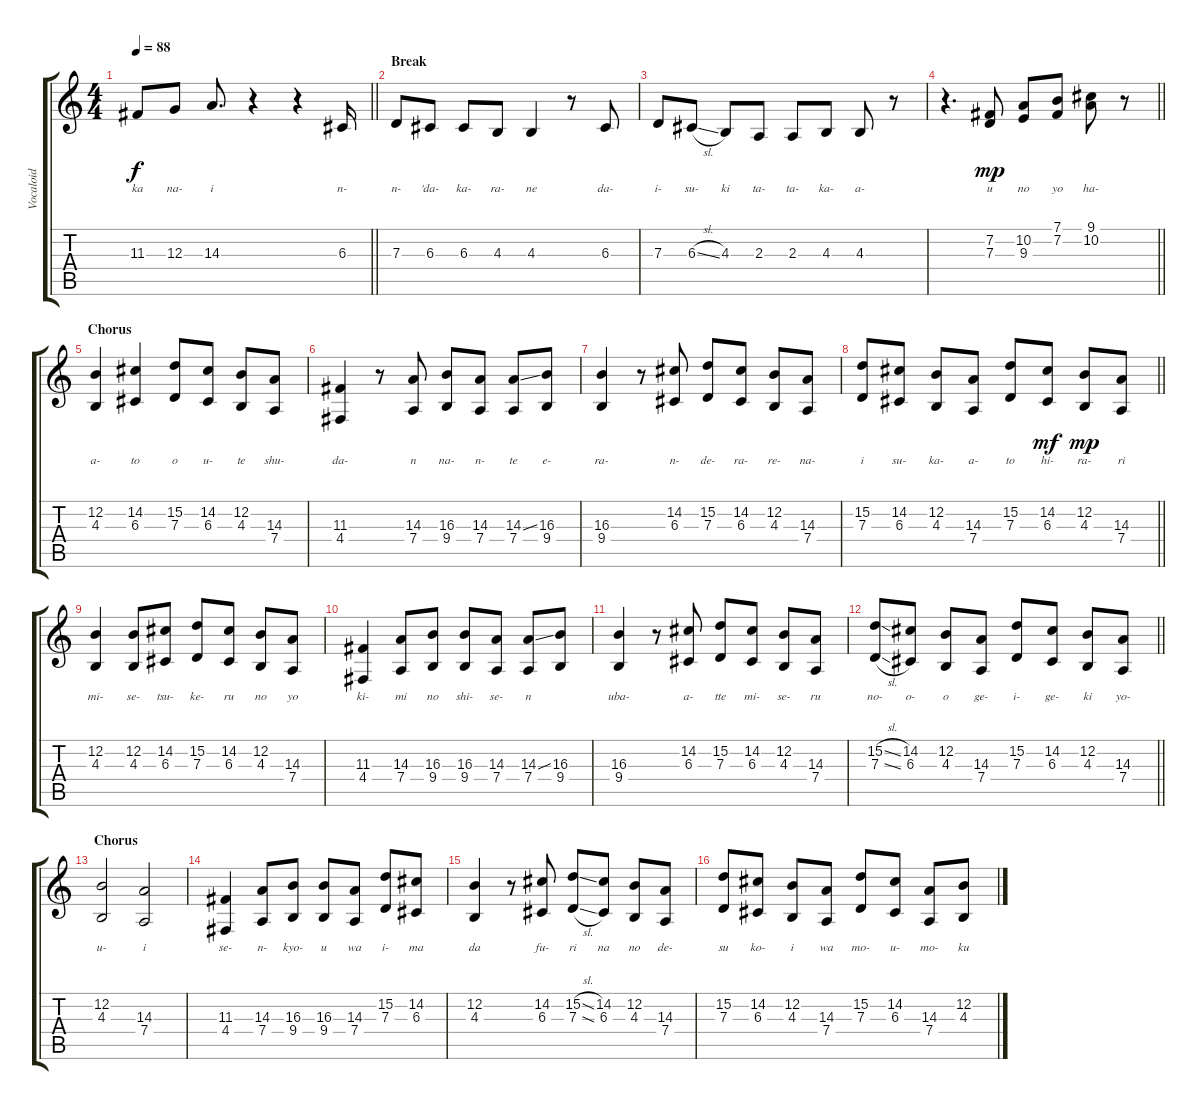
\track ("Vocaloid" "Vocaloid") {instrument viola}
\staff {score tabs}
\tuning (E4 B3 G3 D3 A2 E2) {hide}
\ts (4 4)
\tempo 88
\clef g2
\barLineRight lightlight
\ks c
11.3.8{lyrics (0 "ka") lyrics (1 "") lyrics (2 "") lyrics (3 "") lyrics (4 "") dy f} 12.3.8{lyrics (0 "na-") lyrics (1 "") lyrics (2 "") lyrics (3 "") lyrics (4 "")} 14.3.8{d lyrics (0 "i") lyrics (1 "") lyrics (2 "") lyrics (3 "") lyrics (4 "")} r.4 r.4 6.3.16{lyrics (0 "n-") lyrics (1 "") lyrics (2 "") lyrics (3 "") lyrics (4 "")} |
\section ("" "Break")
7.3.8{lyrics (0 "n-") lyrics (1 "") lyrics (2 "") lyrics (3 "") lyrics (4 "")} 6.3.8{lyrics (0 "'da-") lyrics (1 "") lyrics (2 "") lyrics (3 "") lyrics (4 "")} 6.3.8{lyrics (0 "ka-") lyrics (1 "") lyrics (2 "") lyrics (3 "") lyrics (4 "")} 4.3.8{lyrics (0 "ra-") lyrics (1 "") lyrics (2 "") lyrics (3 "") lyrics (4 "")} 4.3.4{lyrics (0 "ne") lyrics (1 "") lyrics (2 "") lyrics (3 "") lyrics (4 "")} r.8 6.3.8{lyrics (0 "da-") lyrics (1 "") lyrics (2 "") lyrics (3 "") lyrics (4 "")} |
7.3.8{lyrics (0 "i-") lyrics (1 "") lyrics (2 "") lyrics (3 "") lyrics (4 "")} 6.3{sl}.8{lyrics (0 "su-") lyrics (1 "") lyrics (2 "") lyrics (3 "") lyrics (4 "")} 4.3.8{lyrics (0 "ki") lyrics (1 "") lyrics (2 "") lyrics (3 "") lyrics (4 "")} 2.3.8{lyrics (0 "ta-") lyrics (1 "") lyrics (2 "") lyrics (3 "") lyrics (4 "")} 2.3.8{lyrics (0 "ta-") lyrics (1 "") lyrics (2 "") lyrics (3 "") lyrics (4 "")} 4.3.8{lyrics (0 "ka-") lyrics (1 "") lyrics (2 "") lyrics (3 "") lyrics (4 "")} 4.3.8{lyrics (0 "a-") lyrics (1 "") lyrics (2 "") lyrics (3 "") lyrics (4 "")} r.8 |
\barLineRight lightlight
r.4{d} (7.2 7.3).8{lyrics (0 "u") lyrics (1 "") lyrics (2 "") lyrics (3 "") lyrics (4 "") dy mp} (10.2 9.3).8{lyrics (0 "no") lyrics (1 "") lyrics (2 "") lyrics (3 "") lyrics (4 "")} (7.1 7.2).8{lyrics (0 "yo") lyrics (1 "") lyrics (2 "") lyrics (3 "") lyrics (4 "")} (9.1 10.2).8{lyrics (0 "ha-") lyrics (1 "") lyrics (2 "") lyrics (3 "") lyrics (4 "")} r.8 |
\section ("" "Chorus")
(12.2 4.3).4{lyrics (0 "a-") lyrics (1 "") lyrics (2 "") lyrics (3 "") lyrics (4 "")} (14.2 6.3).4{lyrics (0 "to") lyrics (1 "") lyrics (2 "") lyrics (3 "") lyrics (4 "")} (15.2 7.3).8{lyrics (0 "o") lyrics (1 "") lyrics (2 "") lyrics (3 "") lyrics (4 "")} (14.2 6.3).8{lyrics (0 "u-") lyrics (1 "") lyrics (2 "") lyrics (3 "") lyrics (4 "")} (12.2 4.3).8{lyrics (0 "te") lyrics (1 "") lyrics (2 "") lyrics (3 "") lyrics (4 "")} (14.3 7.4).8{lyrics (0 "shu-") lyrics (1 "") lyrics (2 "") lyrics (3 "") lyrics (4 "")} |
(11.3 4.4).4{lyrics (0 "da-") lyrics (1 "") lyrics (2 "") lyrics (3 "") lyrics (4 "")} r.8 (14.3 7.4).8{lyrics (0 "n") lyrics (1 "") lyrics (2 "") lyrics (3 "") lyrics (4 "")} (16.3 9.4).8{lyrics (0 "na-") lyrics (1 "") lyrics (2 "") lyrics (3 "") lyrics (4 "")} (14.3 7.4).8{lyrics (0 "n-") lyrics (1 "") lyrics (2 "") lyrics (3 "") lyrics (4 "")} (14.3{ss} 7.4).8{lyrics (0 "te") lyrics (1 "") lyrics (2 "") lyrics (3 "") lyrics (4 "")} (16.3 9.4).8{lyrics (0 "e-") lyrics (1 "") lyrics (2 "") lyrics (3 "") lyrics (4 "")} |
(16.3 9.4).4{lyrics (0 "ra-") lyrics (1 "") lyrics (2 "") lyrics (3 "") lyrics (4 "")} r.8 (14.2 6.3).8{lyrics (0 "n-") lyrics (1 "") lyrics (2 "") lyrics (3 "") lyrics (4 "")} (15.2 7.3).8{lyrics (0 "de-") lyrics (1 "") lyrics (2 "") lyrics (3 "") lyrics (4 "")} (14.2 6.3).8{lyrics (0 "ra-") lyrics (1 "") lyrics (2 "") lyrics (3 "") lyrics (4 "")} (12.2 4.3).8{lyrics (0 "re-") lyrics (1 "") lyrics (2 "") lyrics (3 "") lyrics (4 "")} (14.3 7.4).8{lyrics (0 "na-") lyrics (1 "") lyrics (2 "") lyrics (3 "") lyrics (4 "")} |
\barLineRight lightlight
(15.2 7.3).8{lyrics (0 "i") lyrics (1 "") lyrics (2 "") lyrics (3 "") lyrics (4 "")} (14.2 6.3).8{lyrics (0 "su-") lyrics (1 "") lyrics (2 "") lyrics (3 "") lyrics (4 "")} (12.2 4.3).8{lyrics (0 "ka-") lyrics (1 "") lyrics (2 "") lyrics (3 "") lyrics (4 "")} (14.3 7.4).8{lyrics (0 "a-") lyrics (1 "") lyrics (2 "") lyrics (3 "") lyrics (4 "")} (15.2 7.3).8{lyrics (0 "to") lyrics (1 "") lyrics (2 "") lyrics (3 "") lyrics (4 "")} (14.2 6.3).8{lyrics (0 "hi-") lyrics (1 "") lyrics (2 "") lyrics (3 "") lyrics (4 "") dy mf} (12.2 4.3).8{lyrics (0 "ra-") lyrics (1 "") lyrics (2 "") lyrics (3 "") lyrics (4 "") dy mp} (14.3 7.4).8{lyrics (0 "ri") lyrics (1 "") lyrics (2 "") lyrics (3 "") lyrics (4 "")} |
(12.2 4.3).4{lyrics (0 "mi-") lyrics (1 "") lyrics (2 "") lyrics (3 "") lyrics (4 "")} (12.2 4.3).8{lyrics (0 "se-") lyrics (1 "") lyrics (2 "") lyrics (3 "") lyrics (4 "")} (14.2 6.3).8{lyrics (0 "tsu-") lyrics (1 "") lyrics (2 "") lyrics (3 "") lyrics (4 "")} (15.2 7.3).8{lyrics (0 "ke-") lyrics (1 "") lyrics (2 "") lyrics (3 "") lyrics (4 "")} (14.2 6.3).8{lyrics (0 "ru") lyrics (1 "") lyrics (2 "") lyrics (3 "") lyrics (4 "")} (12.2 4.3).8{lyrics (0 "no") lyrics (1 "") lyrics (2 "") lyrics (3 "") lyrics (4 "")} (14.3 7.4).8{lyrics (0 "yo") lyrics (1 "") lyrics (2 "") lyrics (3 "") lyrics (4 "")} |
(11.3 4.4).4{lyrics (0 "ki-") lyrics (1 "") lyrics (2 "") lyrics (3 "") lyrics (4 "")} (14.3 7.4).8{lyrics (0 "mi") lyrics (1 "") lyrics (2 "") lyrics (3 "") lyrics (4 "")} (16.3 9.4).8{lyrics (0 "no") lyrics (1 "") lyrics (2 "") lyrics (3 "") lyrics (4 "")} (16.3 9.4).8{lyrics (0 "shi-") lyrics (1 "") lyrics (2 "") lyrics (3 "") lyrics (4 "")} (14.3 7.4).8{lyrics (0 "se-") lyrics (1 "") lyrics (2 "") lyrics (3 "") lyrics (4 "")} (14.3{ss} 7.4).8{lyrics (0 "n") lyrics (1 "") lyrics (2 "") lyrics (3 "") lyrics (4 "")} (16.3 9.4).8{lyrics (0 "") lyrics (1 "") lyrics (2 "") lyrics (3 "") lyrics (4 "")} |
(16.3 9.4).4{lyrics (0 "uba-") lyrics (1 "") lyrics (2 "") lyrics (3 "") lyrics (4 "")} r.8 (14.2 6.3).8{lyrics (0 "a-") lyrics (1 "") lyrics (2 "") lyrics (3 "") lyrics (4 "")} (15.2 7.3).8{lyrics (0 "tte") lyrics (1 "") lyrics (2 "") lyrics (3 "") lyrics (4 "")} (14.2 6.3).8{lyrics (0 "mi-") lyrics (1 "") lyrics (2 "") lyrics (3 "") lyrics (4 "")} (12.2 4.3).8{lyrics (0 "se-") lyrics (1 "") lyrics (2 "") lyrics (3 "") lyrics (4 "")} (14.3 7.4).8{lyrics (0 "ru") lyrics (1 "") lyrics (2 "") lyrics (3 "") lyrics (4 "")} |
\barLineRight lightlight
(15.2{sl} 7.3{sl}).8{lyrics (0 "no-") lyrics (1 "") lyrics (2 "") lyrics (3 "") lyrics (4 "")} (14.2 6.3).8{lyrics (0 "o-") lyrics (1 "") lyrics (2 "") lyrics (3 "") lyrics (4 "")} (12.2 4.3).8{lyrics (0 "o") lyrics (1 "") lyrics (2 "") lyrics (3 "") lyrics (4 "")} (14.3 7.4).8{lyrics (0 "ge-") lyrics (1 "") lyrics (2 "") lyrics (3 "") lyrics (4 "")} (15.2 7.3).8{lyrics (0 "i-") lyrics (1 "") lyrics (2 "") lyrics (3 "") lyrics (4 "")} (14.2 6.3).8{lyrics (0 "ge-") lyrics (1 "") lyrics (2 "") lyrics (3 "") lyrics (4 "")} (12.2 4.3).8{lyrics (0 "ki") lyrics (1 "") lyrics (2 "") lyrics (3 "") lyrics (4 "")} (14.3 7.4).8{lyrics (0 "yo-") lyrics (1 "") lyrics (2 "") lyrics (3 "") lyrics (4 "")} |
\section ("" "Chorus")
(12.2 4.3).2{lyrics (0 "u-") lyrics (1 "") lyrics (2 "") lyrics (3 "") lyrics (4 "")} (14.3 7.4).2{lyrics (0 "i") lyrics (1 "") lyrics (2 "") lyrics (3 "") lyrics (4 "")} |
(11.3 4.4).4{lyrics (0 "se-") lyrics (1 "") lyrics (2 "") lyrics (3 "") lyrics (4 "")} (14.3 7.4).8{lyrics (0 "n-") lyrics (1 "") lyrics (2 "") lyrics (3 "") lyrics (4 "")} (16.3 9.4).8{lyrics (0 "kyo-") lyrics (1 "") lyrics (2 "") lyrics (3 "") lyrics (4 "")} (16.3 9.4).8{lyrics (0 "u") lyrics (1 "") lyrics (2 "") lyrics (3 "") lyrics (4 "")} (14.3 7.4).8{lyrics (0 "wa") lyrics (1 "") lyrics (2 "") lyrics (3 "") lyrics (4 "")} (15.2 7.3).8{lyrics (0 "i-") lyrics (1 "") lyrics (2 "") lyrics (3 "") lyrics (4 "")} (14.2 6.3).8{lyrics (0 "ma") lyrics (1 "") lyrics (2 "") lyrics (3 "") lyrics (4 "")} |
(12.2 4.3).4{lyrics (0 "da") lyrics (1 "") lyrics (2 "") lyrics (3 "") lyrics (4 "")} r.8 (14.2 6.3).8{lyrics (0 "fu-") lyrics (1 "") lyrics (2 "") lyrics (3 "") lyrics (4 "")} (15.2{sl} 7.3{sl}).8{lyrics (0 "ri") lyrics (1 "") lyrics (2 "") lyrics (3 "") lyrics (4 "")} (14.2 6.3).8{lyrics (0 "na") lyrics (1 "") lyrics (2 "") lyrics (3 "") lyrics (4 "")} (12.2 4.3).8{lyrics (0 "no") lyrics (1 "") lyrics (2 "") lyrics (3 "") lyrics (4 "")} (14.3 7.4).8{lyrics (0 "de-") lyrics (1 "") lyrics (2 "") lyrics (3 "") lyrics (4 "")} |
(15.2 7.3).8{lyrics (0 "su") lyrics (1 "") lyrics (2 "") lyrics (3 "") lyrics (4 "")} (14.2 6.3).8{lyrics (0 "ko-") lyrics (1 "") lyrics (2 "") lyrics (3 "") lyrics (4 "")} (12.2 4.3).8{lyrics (0 "i") lyrics (1 "") lyrics (2 "") lyrics (3 "") lyrics (4 "")} (14.3 7.4).8{lyrics (0 "wa") lyrics (1 "") lyrics (2 "") lyrics (3 "") lyrics (4 "")} (15.2 7.3).8{lyrics (0 "mo-") lyrics (1 "") lyrics (2 "") lyrics (3 "") lyrics (4 "")} (14.2 6.3).8{lyrics (0 "u-") lyrics (1 "") lyrics (2 "") lyrics (3 "") lyrics (4 "")} (14.3 7.4).8{lyrics (0 "mo-") lyrics (1 "") lyrics (2 "") lyrics (3 "") lyrics (4 "")} (12.2 4.3).8{lyrics (0 "ku") lyrics (1 "") lyrics (2 "") lyrics (3 "") lyrics (4 "")}
